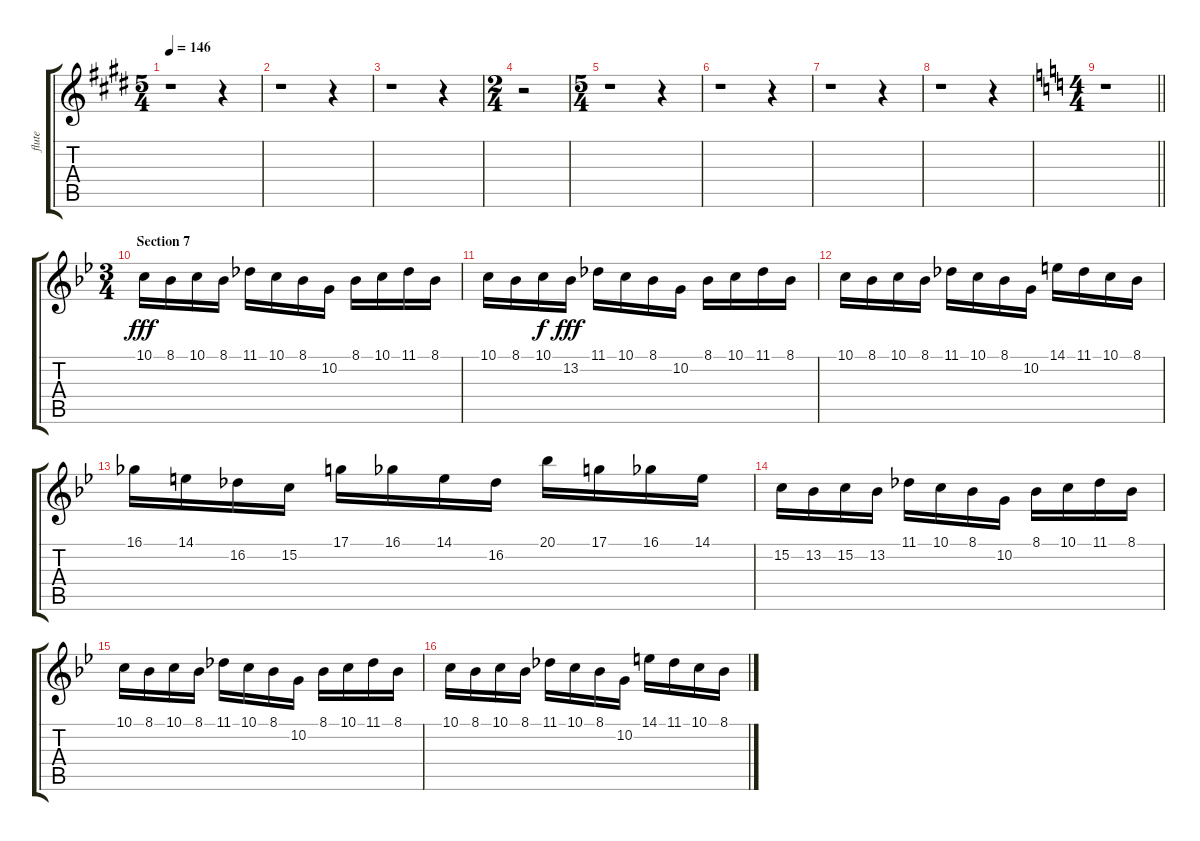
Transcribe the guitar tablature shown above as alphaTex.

\track ("flute" "flute") {instrument flute}
\staff {score tabs}
\tuning (D4 A3 F3 C3 G2 D2) {hide}
\ts (5 4)
\tempo 146
\clef g2
\ks c#minor
r.1{dy f} r.4 |
r.1 r.4 |
r.1 r.4 |
\ts (2 4)
r.2 |
\ts (5 4)
r.1 r.4 |
r.1 r.4 |
r.1 r.4 |
r.1 r.4 |
\ts (4 4)
\barLineRight lightlight
\ks aminor
r.1 |
\ts (3 4)
\section ("" "Section 7")
\ks gminor
10.1.16{dy fff} 8.1.16 10.1.16 8.1.16 11.1.16 10.1.16 8.1.16 10.2.16 8.1.16 10.1.16 11.1.16 8.1.16 |
10.1.16 8.1.16 10.1.16{dy f} 13.2.16{dy fff} 11.1.16 10.1.16 8.1.16 10.2.16 8.1.16 10.1.16 11.1.16 8.1.16 |
10.1.16 8.1.16 10.1.16 8.1.16 11.1.16 10.1.16 8.1.16 10.2.16 14.1.16 11.1.16 10.1.16 8.1.16 |
16.1.16 14.1.16 16.2.16 15.2.16 17.1.16 16.1.16 14.1.16 16.2.16 20.1.16 17.1.16 16.1.16 14.1.16 |
15.2.16 13.2.16 15.2.16 13.2.16 11.1.16 10.1.16 8.1.16 10.2.16 8.1.16 10.1.16 11.1.16 8.1.16 |
10.1.16 8.1.16 10.1.16 8.1.16 11.1.16 10.1.16 8.1.16 10.2.16 8.1.16 10.1.16 11.1.16 8.1.16 |
10.1.16 8.1.16 10.1.16 8.1.16 11.1.16 10.1.16 8.1.16 10.2.16 14.1.16 11.1.16 10.1.16 8.1.16
